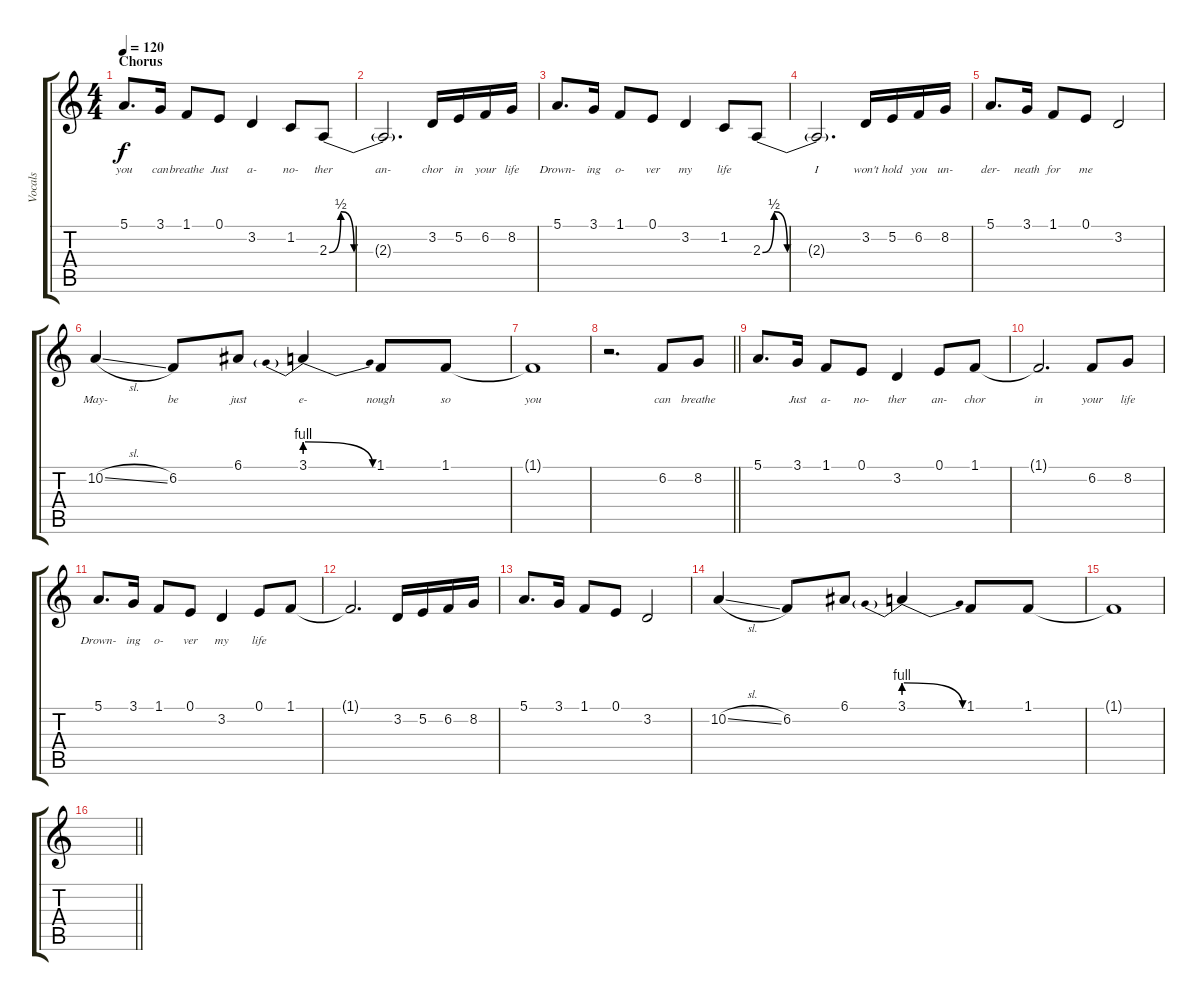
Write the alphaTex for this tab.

\track ("Vocals" "Vocals") {instrument altosax}
\staff {score tabs}
\tuning (E4 B3 G3 D3 A2 E2) {hide}
\ts (4 4)
\section ("" "Chorus")
\tempo 120
\clef g2
\ks c
5.1.8{d lyrics (0 "you") lyrics (1 "") lyrics (2 "") lyrics (3 "") lyrics (4 "") dy f} 3.1.16{lyrics (0 "can") lyrics (1 "") lyrics (2 "") lyrics (3 "") lyrics (4 "")} 1.1.8{lyrics (0 "breathe") lyrics (1 "") lyrics (2 "") lyrics (3 "") lyrics (4 "")} 0.1.8{lyrics (0 "Just") lyrics (1 "") lyrics (2 "") lyrics (3 "") lyrics (4 "")} 3.2.4{lyrics (0 "a-") lyrics (1 "") lyrics (2 "") lyrics (3 "") lyrics (4 "")} 1.2.8{lyrics (0 "no-") lyrics (1 "") lyrics (2 "") lyrics (3 "") lyrics (4 "")} 2.3{be (custom 0 0 7 2 15 0 30 0 60 0)}.8{lyrics (0 "ther") lyrics (1 "") lyrics (2 "") lyrics (3 "") lyrics (4 "")} |
2.3{t}.2{d lyrics (0 "an-") lyrics (1 "") lyrics (2 "") lyrics (3 "") lyrics (4 "")} 3.2.16{lyrics (0 "chor") lyrics (1 "") lyrics (2 "") lyrics (3 "") lyrics (4 "")} 5.2.16{lyrics (0 "in") lyrics (1 "") lyrics (2 "") lyrics (3 "") lyrics (4 "")} 6.2.16{lyrics (0 "your") lyrics (1 "") lyrics (2 "") lyrics (3 "") lyrics (4 "")} 8.2.16{lyrics (0 "life") lyrics (1 "") lyrics (2 "") lyrics (3 "") lyrics (4 "")} |
5.1.8{d lyrics (0 "Drown-") lyrics (1 "") lyrics (2 "") lyrics (3 "") lyrics (4 "")} 3.1.16{lyrics (0 "ing") lyrics (1 "") lyrics (2 "") lyrics (3 "") lyrics (4 "")} 1.1.8{lyrics (0 "o-") lyrics (1 "") lyrics (2 "") lyrics (3 "") lyrics (4 "")} 0.1.8{lyrics (0 "ver") lyrics (1 "") lyrics (2 "") lyrics (3 "") lyrics (4 "")} 3.2.4{lyrics (0 "my") lyrics (1 "") lyrics (2 "") lyrics (3 "") lyrics (4 "")} 1.2.8{lyrics (0 "life") lyrics (1 "") lyrics (2 "") lyrics (3 "") lyrics (4 "")} 2.3{be (custom 0 0 7 2 15 0 60 0)}.8{lyrics (0 "") lyrics (1 "") lyrics (2 "") lyrics (3 "") lyrics (4 "")} |
2.3{t}.2{d lyrics (0 "I") lyrics (1 "") lyrics (2 "") lyrics (3 "") lyrics (4 "")} 3.2.16{lyrics (0 "won't") lyrics (1 "") lyrics (2 "") lyrics (3 "") lyrics (4 "")} 5.2.16{lyrics (0 "hold") lyrics (1 "") lyrics (2 "") lyrics (3 "") lyrics (4 "")} 6.2.16{lyrics (0 "you") lyrics (1 "") lyrics (2 "") lyrics (3 "") lyrics (4 "")} 8.2.16{lyrics (0 "un-") lyrics (1 "") lyrics (2 "") lyrics (3 "") lyrics (4 "")} |
5.1.8{d lyrics (0 "der-") lyrics (1 "") lyrics (2 "") lyrics (3 "") lyrics (4 "")} 3.1.16{lyrics (0 "neath") lyrics (1 "") lyrics (2 "") lyrics (3 "") lyrics (4 "")} 1.1.8{lyrics (0 "for") lyrics (1 "") lyrics (2 "") lyrics (3 "") lyrics (4 "")} 0.1.8{lyrics (0 "me") lyrics (1 "") lyrics (2 "") lyrics (3 "") lyrics (4 "")} 3.2.2{lyrics (0 "") lyrics (1 "") lyrics (2 "") lyrics (3 "") lyrics (4 "")} |
10.2{sl}.4{lyrics (0 "May-") lyrics (1 "") lyrics (2 "") lyrics (3 "") lyrics (4 "")} 6.2.8{lyrics (0 "be") lyrics (1 "") lyrics (2 "") lyrics (3 "") lyrics (4 "")} 6.1.8{lyrics (0 "just") lyrics (1 "") lyrics (2 "") lyrics (3 "") lyrics (4 "")} 3.1{be (prebendrelease 0 4 60 0)}.4{lyrics (0 "e-") lyrics (1 "") lyrics (2 "") lyrics (3 "") lyrics (4 "")} 1.1.8{lyrics (0 "nough") lyrics (1 "") lyrics (2 "") lyrics (3 "") lyrics (4 "")} 1.1.8{lyrics (0 "so") lyrics (1 "") lyrics (2 "") lyrics (3 "") lyrics (4 "")} |
1.1{t}.1{lyrics (0 "you") lyrics (1 "") lyrics (2 "") lyrics (3 "") lyrics (4 "")} |
\barLineRight lightlight
r.2{d} 6.2.8{lyrics (0 "can") lyrics (1 "") lyrics (2 "") lyrics (3 "") lyrics (4 "")} 8.2.8{lyrics (0 "breathe") lyrics (1 "") lyrics (2 "") lyrics (3 "") lyrics (4 "")} |
5.1.8{d lyrics (0 "") lyrics (1 "") lyrics (2 "") lyrics (3 "") lyrics (4 "")} 3.1.16{lyrics (0 "Just") lyrics (1 "") lyrics (2 "") lyrics (3 "") lyrics (4 "")} 1.1.8{lyrics (0 "a-") lyrics (1 "") lyrics (2 "") lyrics (3 "") lyrics (4 "")} 0.1.8{lyrics (0 "no-") lyrics (1 "") lyrics (2 "") lyrics (3 "") lyrics (4 "")} 3.2.4{lyrics (0 "ther") lyrics (1 "") lyrics (2 "") lyrics (3 "") lyrics (4 "")} 0.1.8{lyrics (0 "an-") lyrics (1 "") lyrics (2 "") lyrics (3 "") lyrics (4 "")} 1.1.8{lyrics (0 "chor") lyrics (1 "") lyrics (2 "") lyrics (3 "") lyrics (4 "")} |
1.1{t}.2{d lyrics (0 "in") lyrics (1 "") lyrics (2 "") lyrics (3 "") lyrics (4 "")} 6.2.8{lyrics (0 "your") lyrics (1 "") lyrics (2 "") lyrics (3 "") lyrics (4 "")} 8.2.8{lyrics (0 "life") lyrics (1 "") lyrics (2 "") lyrics (3 "") lyrics (4 "")} |
5.1.8{d lyrics (0 "Drown-") lyrics (1 "") lyrics (2 "") lyrics (3 "") lyrics (4 "")} 3.1.16{lyrics (0 "ing") lyrics (1 "") lyrics (2 "") lyrics (3 "") lyrics (4 "")} 1.1.8{lyrics (0 "o-") lyrics (1 "") lyrics (2 "") lyrics (3 "") lyrics (4 "")} 0.1.8{lyrics (0 "ver") lyrics (1 "") lyrics (2 "") lyrics (3 "") lyrics (4 "")} 3.2.4{lyrics (0 "my") lyrics (1 "") lyrics (2 "") lyrics (3 "") lyrics (4 "")} 0.1.8{lyrics (0 "life") lyrics (1 "") lyrics (2 "") lyrics (3 "") lyrics (4 "")} 1.1.8 |
1.1{t}.2{d} 3.2.16 5.2.16 6.2.16 8.2.16 |
5.1.8{d} 3.1.16 1.1.8 0.1.8 3.2.2 |
10.2{sl}.4 6.2.8 6.1.8 3.1{be (prebendrelease 0 4 60 0)}.4 1.1.8 1.1.8 |
1.1{t}.1 |
\barLineRight lightlight
